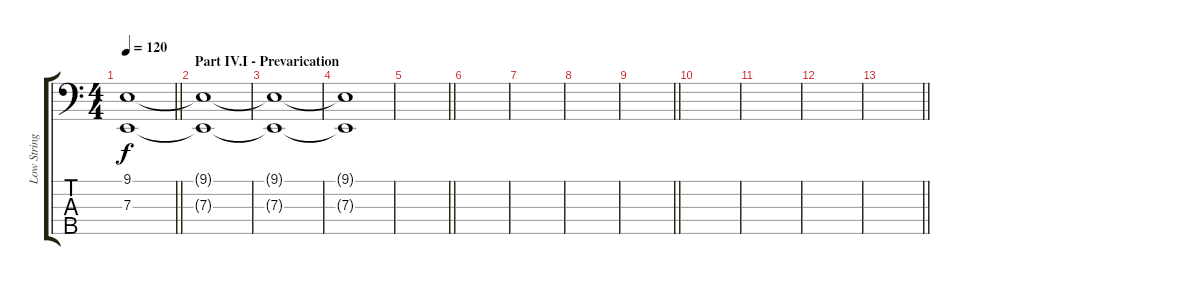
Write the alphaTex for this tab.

\track ("Low Strings Standard" "Low String") {instrument stringensemble1}
\staff {score tabs}
\tuning (G2 D2 A1 E1 B0) {hide}
\ts (4 4)
\tempo 120
\clef f4
\barLineRight lightlight
\ks c
(9.1{t} 7.3{t}).1{dy f} |
\section ("" "Part IV.I - Prevarication")
(9.1{t} 7.3{t}).1{volume 0} |
(9.1{t} 7.3{t}).1 |
(9.1{t} 7.3{t}).1 |
\barLineRight lightlight
|
|
|
|
\barLineRight lightlight
|
|
|
|
\barLineRight lightlight
